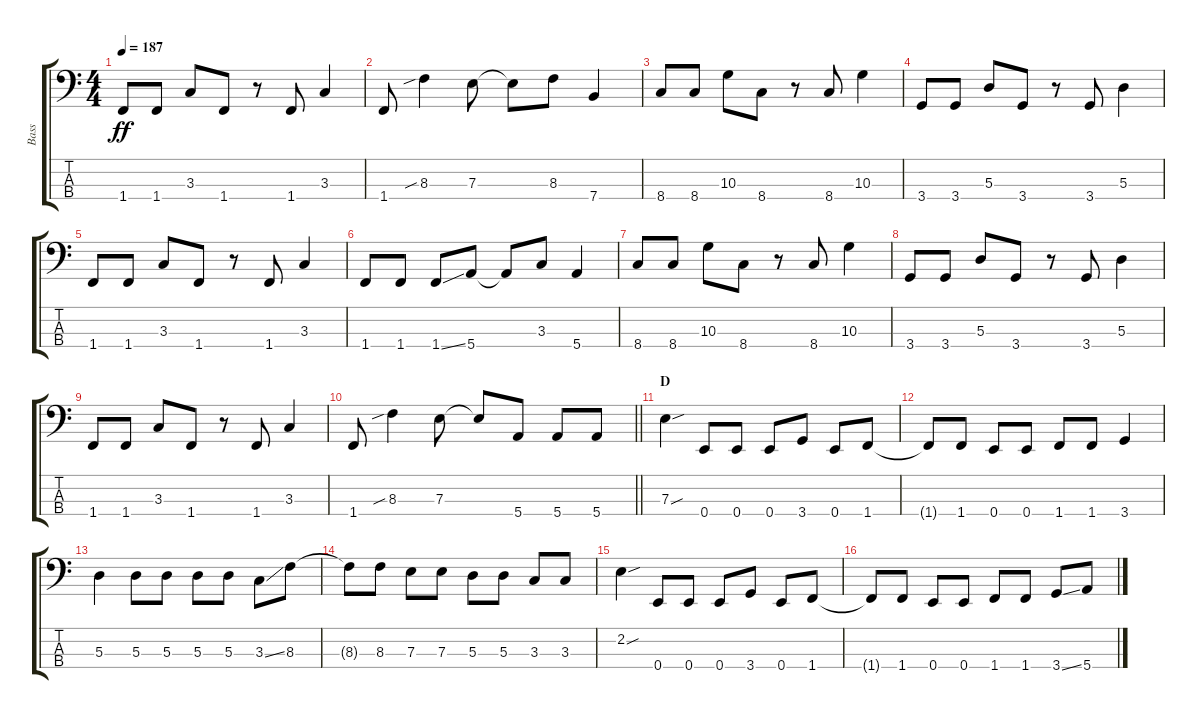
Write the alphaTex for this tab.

\track ("Bass" "Bass") {instrument electricbasspick}
\staff {score tabs}
\tuning (G2 D2 A1 E1) {hide}
\ts (4 4)
\tempo 187
\clef f4
\ks c
1.4.8{dy ff} 1.4.8 3.3.8 1.4.8 r.8 1.4.8 3.3.4 |
1.4.8 8.3{sib}.4 7.3.8 7.3{t}.8 8.3.8 7.4.4 |
8.4.8 8.4.8 10.3.8 8.4.8 r.8 8.4.8 10.3.4 |
3.4.8 3.4.8 5.3.8 3.4.8 r.8 3.4.8 5.3.4 |
1.4.8 1.4.8 3.3.8 1.4.8 r.8 1.4.8 3.3.4 |
1.4.8 1.4.8 1.4{ss}.8 5.4.8 5.4{t}.8 3.3.8 5.4.4 |
8.4.8 8.4.8 10.3.8 8.4.8 r.8 8.4.8 10.3.4 |
3.4.8 3.4.8 5.3.8 3.4.8 r.8 3.4.8 5.3.4 |
1.4.8 1.4.8 3.3.8 1.4.8 r.8 1.4.8 3.3.4 |
\barLineRight lightlight
1.4.8 8.3{sib}.4 7.3.8 7.3{t}.8 5.4.8 5.4.8 5.4.8 |
\section ("" "D")
7.3{sou}.4 0.4.8 0.4.8 0.4.8 3.4.8 0.4.8 1.4.8 |
1.4{t}.8 1.4.8 0.4.8 0.4.8 1.4.8 1.4.8 3.4.4 |
5.3.4 5.3.8 5.3.8 5.3.8 5.3.8 3.3{ss}.8 8.3.8 |
8.3{t}.8 8.3.8 7.3.8 7.3.8 5.3.8 5.3.8 3.3.8 3.3.8 |
2.2{sou}.4 0.4.8 0.4.8 0.4.8 3.4.8 0.4.8 1.4.8 |
1.4{t}.8 1.4.8 0.4.8 0.4.8 1.4.8 1.4.8 3.4{ss}.8 5.4.8
